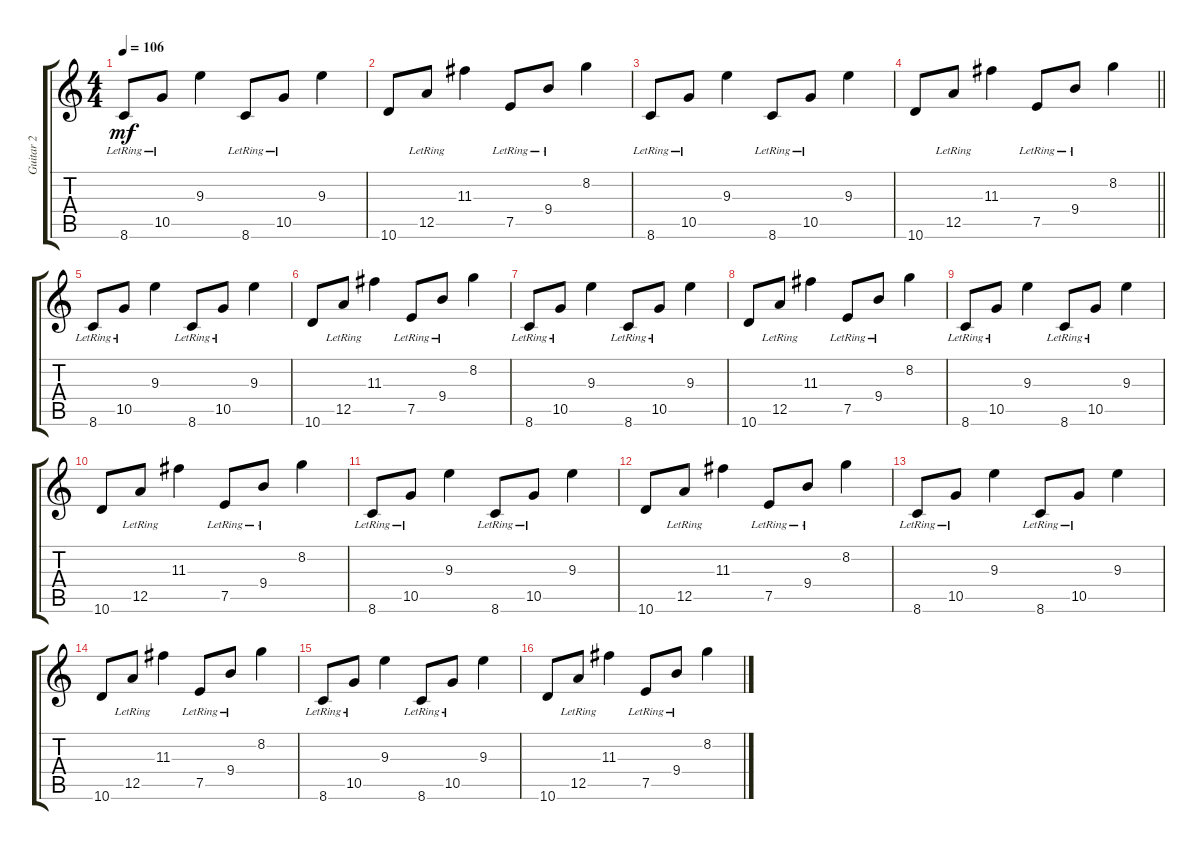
\track ("Guitar 2" "Guitar 2") {instrument acousticguitarsteel}
\staff {score tabs}
\tuning (E4 B3 G3 D3 A2 E2) {hide}
\ts (4 4)
\tempo 106
\clef g2
\ks c
8.6{lr}.8{dy mf balance 8} 10.5{lr}.8 9.3.4 8.6{lr}.8 10.5{lr}.8 9.3.4 |
10.6.8 12.5{lr}.8 11.3.4 7.5{lr}.8 9.4{lr}.8 8.2.4 |
8.6{lr}.8 10.5{lr}.8 9.3.4 8.6{lr}.8 10.5{lr}.8 9.3.4 |
\barLineRight lightlight
10.6.8 12.5{lr}.8 11.3.4 7.5{lr}.8 9.4{lr}.8 8.2.4 |
8.6{lr}.8 10.5{lr}.8 9.3.4 8.6{lr}.8 10.5{lr}.8 9.3.4 |
10.6.8 12.5{lr}.8 11.3.4 7.5{lr}.8 9.4{lr}.8 8.2.4 |
8.6{lr}.8 10.5{lr}.8 9.3.4 8.6{lr}.8 10.5{lr}.8 9.3.4 |
10.6.8 12.5{lr}.8 11.3.4 7.5{lr}.8 9.4{lr}.8 8.2.4 |
8.6{lr}.8 10.5{lr}.8 9.3.4 8.6{lr}.8 10.5{lr}.8 9.3.4 |
10.6.8 12.5{lr}.8 11.3.4 7.5{lr}.8 9.4{lr}.8 8.2.4 |
8.6{lr}.8 10.5{lr}.8 9.3.4 8.6{lr}.8 10.5{lr}.8 9.3.4 |
10.6.8 12.5{lr}.8 11.3.4 7.5{lr}.8 9.4{lr}.8 8.2.4 |
8.6{lr}.8 10.5{lr}.8 9.3.4 8.6{lr}.8 10.5{lr}.8 9.3.4 |
10.6.8 12.5{lr}.8 11.3.4 7.5{lr}.8 9.4{lr}.8 8.2.4 |
8.6{lr}.8 10.5{lr}.8 9.3.4 8.6{lr}.8 10.5{lr}.8 9.3.4 |
10.6.8 12.5{lr}.8 11.3.4 7.5{lr}.8 9.4{lr}.8 8.2.4
